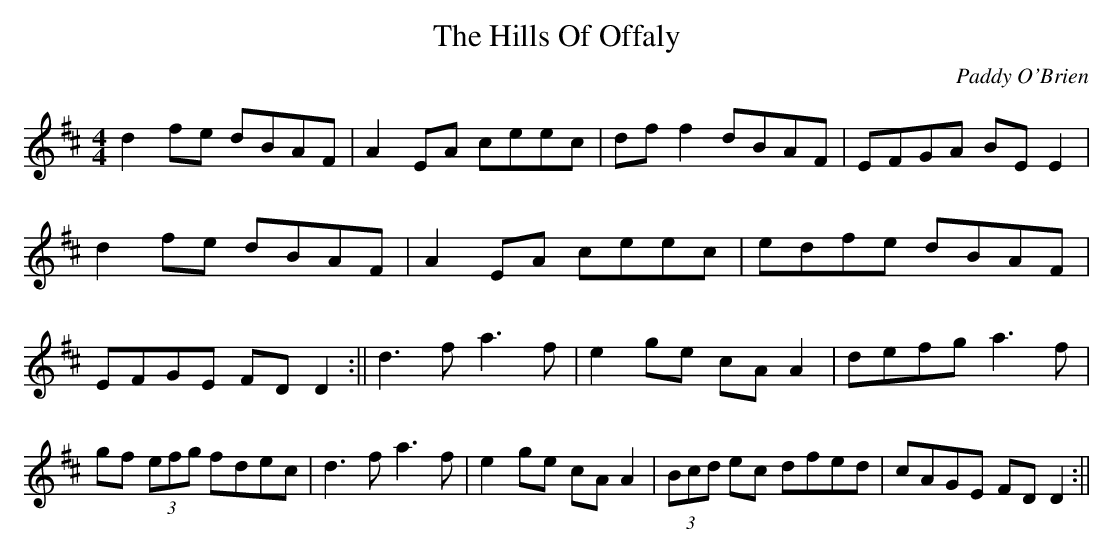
X:1
T:The Hills Of Offaly
C:Paddy O'Brien
M:4/4
L:1/8
K:D
d2fe dBAF|A2EA ceec|dff2 dBAF| EFGA BEE2|\
d2fe dBAF|A2EA ceec|edfe dBAF|EFGE FDD2:||\
d3f a3f|e2ge cAA2|defg a3f|gf (3efg fdec|\
d3f a3f|e2ge cAA2|(3Bcd ec dfed|cAGE FDD2:||
